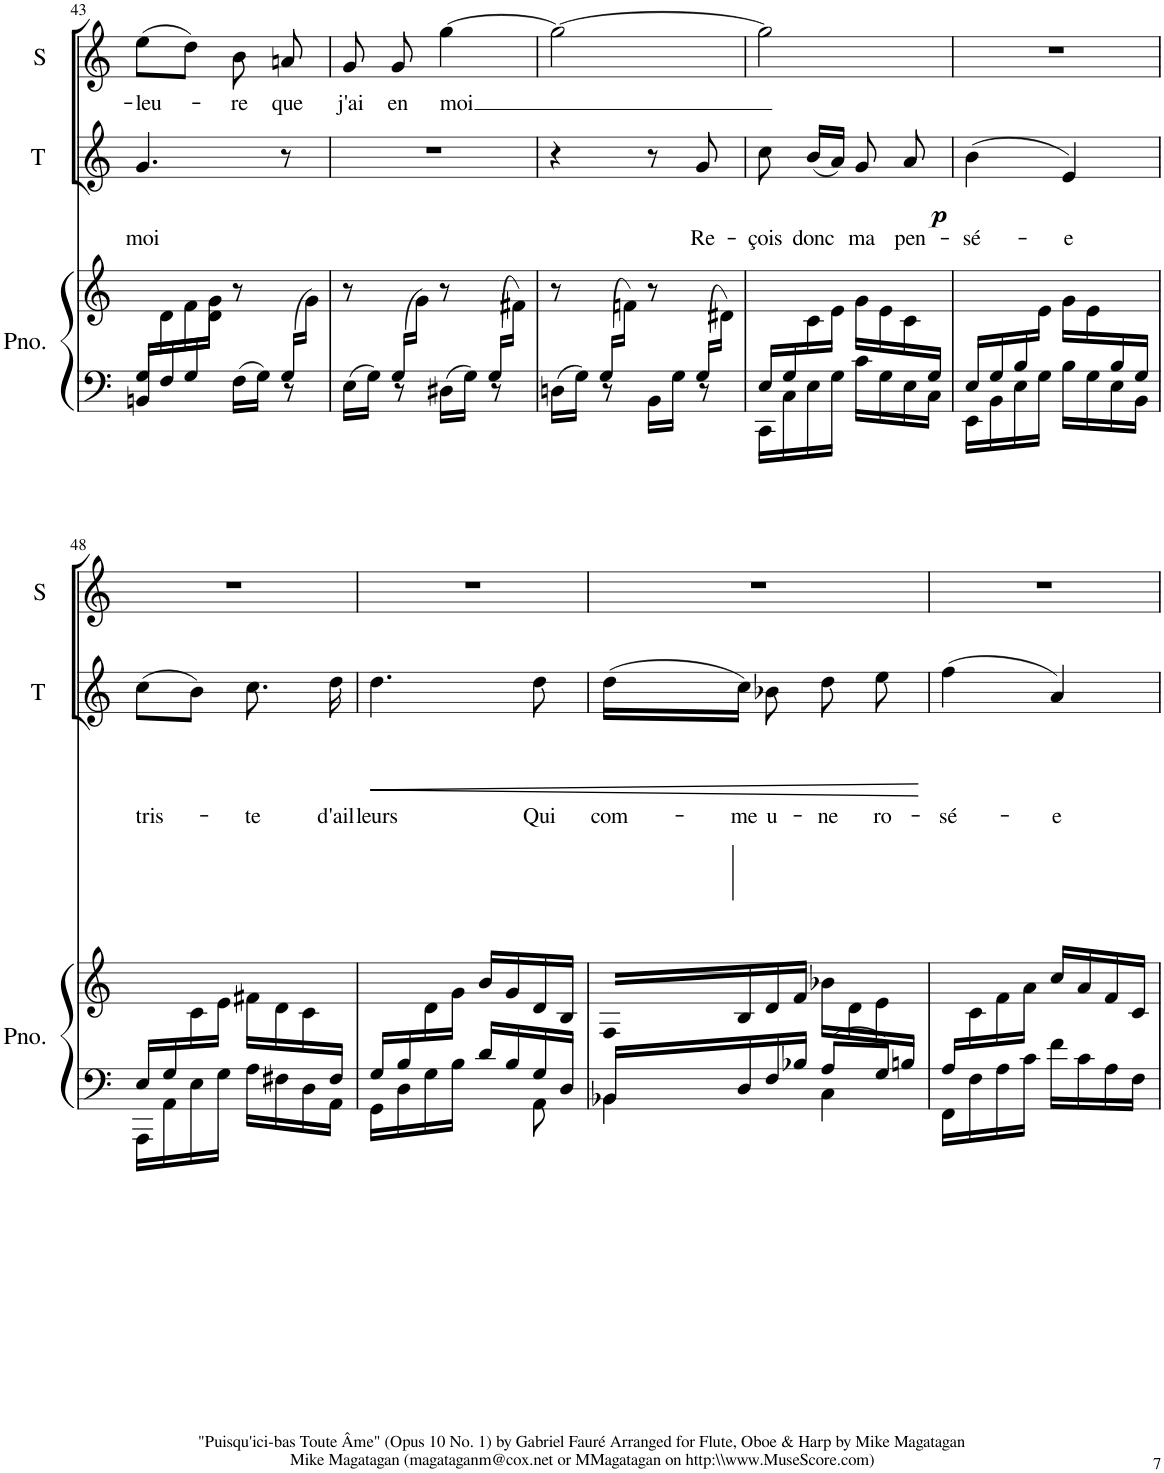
**kern	**kern	**kern	**text	**dynam	**kern	**text
*part3	*part3	*part2	*part2	*part2	*part1	*part1
*staff4	*staff3	*staff2	*staff2	*staff2	*staff1	*staff1
*I"Piano	*	*I"T	*	*	*I"S	*
*I'Pno.	*	*I'T	*	*	*I'S	*
!!LO:PB:g=z
*clefF4	*clefG2	*clefG2	*	*	*clefG2	*
*k[]	*k[]	*k[]	*	*	*k[]	*
*M2/4	*M2/4	*M2/4	*	*	*M2/4	*
=43	=43	=43	=43	=43	=43	=43
*^	*^	*	*	*	*	*
!	!	!	!	!	!LO:LY:b	!	!	!LO:LY:b
16G/LL	16BBn/LL	16ryy	8.ryy	4.g/	moi	.	(8ee\L	-leu-
16ryy	16F/	16d\	.	.	.	.	.	.
.	16G/	16f\	.	.	.	.	8dd\J)	.
.	16ryy	16g\JJ	16d\JJ	.	.	.	.	.
!	!	!	!	!	!	!	!	!LO:LY:b
.	16F\LL	8r	4ryy	.	.	.	8b\	-re
.	16G\JJ	.	.	.	.	.	.	.
!	!	!	!	!	!	!	!	!LO:LY:b
(16G/LL	8r	16ryy	.	8r	.	.	8an/	que
16ryy	.	16g\JJ)	.	.	.	.	.	.
*	*	*v	*v	*	*	*	*	*
=44	=44	=44	=44	=44	=44	=44	=44
!	!	!	!	!	!	!	!LO:LY:b
8ryy	16E\LL	8r	2r	.	.	8g/	j'ai
.	16G\JJ	.	.	.	.	.	.
!	!	!	!	!	!	!	!LO:LY:b
(16G/LL	8r	16ryy	.	.	.	8g/	en
8.ryy	.	16g\JJ)	.	.	.	.	.
!	!	!	!	!	!	!	!LO:LY:b
.	16D#X\LL	8r	.	.	.	[4gg\	moi
.	16G\JJ	.	.	.	.	.	.
(16G/LL	8r	16ryy	.	.	.	.	.
16ryy	.	16f#X\JJ)	.	.	.	.	.
=45	=45	=45	=45	=45	=45	=45	=45
8ryy	16Dn\LL	8r	4r	.	.	2gg\_	.
.	16G\JJ	.	.	.	.	.	.
(16G/LL	8r	16ryy	.	.	.	.	.
8.ryy	.	16fn\JJ)	.	.	.	.	.
.	16BB\LL	8r	8r	.	.	.	.
.	16G\JJ	.	.	.	.	.	.
!	!	!	!	!LO:LY:b	!LO:DY:b	!	!
(16G/LL	8r	16ryy	8g/	Re-	p	.	.
16ryy	.	16d#X\JJ)	.	.	.	.	.
=46	=46	=46	=46	=46	=46	=46	=46
!	!	!	!	!LO:LY:b	!	!	!
16E/LL	16CC\LL	8ryy	8cc\	-çois	.	2gg\]	.
16G/	16C\	.	.	.	.	.	.
!	!	!	!	!LO:LY:b	!	!	!
16ryy	16E\	16c\	(16b/LL	donc	.	.	.
.	16G\JJ	16e\JJ	16a/JJ)	.	.	.	.
!	!	!	!	!LO:LY:b	!	!	!
.	16c\LL	16g\LL	8g/	ma	.	.	.
.	16G\	16e\	.	.	.	.	.
!	!	!	!	!LO:LY:b	!	!	!
.	16E\	16c\	8a/	pen-	.	.	.
16G/JJ	16C\JJ	16ryy	.	.	.	.	.
=47	=47	=47	=47	=47	=47	=47	=47
!	!	!	!	!LO:LY:b	!	!	!
16E/LL	16EE\LL	8.ryy	(4b\	-sé-	.	2r	.
16G/	16BB\	.	.	.	.	.	.
16B/	16E\	.	.	.	.	.	.
8.ryy	16G\JJ	16e\JJ	.	.	.	.	.
!	!	!	!	!LO:LY:b	!	!	!
.	16B\LL	16g\LL	4e/)	-e	.	.	.
.	16G\	16e\	.	.	.	.	.
16B/	16E\	8ryy	.	.	.	.	.
16G/JJ	16BB\JJ	.	.	.	.	.	.
!!LO:LB:g=z
=48	=48	=48	=48	=48	=48	=48	=48
!	!	!	!	!LO:LY:b	!	!	!
16E/LL	16AAA\LL	8ryy	(8cc\L	tris-	.	2r	.
16G/	16AA\	.	.	.	.	.	.
16ryy	16E\	16c\	8b\J)	.	.	.	.
.	16G\JJ	16e\JJ	.	.	.	.	.
!	!	!	!	!LO:LY:b	!	!	!
.	16A\LL	16f#X\LL	8.cc\	-te	.	.	.
.	16F#X\	16d\	.	.	.	.	.
.	16D\	16c\	.	.	.	.	.
!	!	!	!	!LO:LY:b	!	!	!
16F#/JJ	16AA\JJ	16ryy	16dd\	d'ail-	.	.	.
=49	=49	=49	=49	=49	=49	=49	=49
*	*^	*	*	*	*	*	*
!	!	!	!	!	!LO:LY:b	!LO:HP:b	!	!
16G/LL	16GG\LL	4.ryy	8ryy	4.dd\	-leurs	<	2r	.
16B/	16D\	.	.	.	.	.	.	.
4.ryy	16G\	.	16d\	.	.	.	.	.
.	16B\JJ	.	16g\JJ	.	.	.	.	.
.	16d/LL	.	16b/LL	.	.	.	.	.
.	16B/	.	16g/	.	.	.	.	.
!	!	!	!	!	!LO:LY:b	!	!	!
.	16G/	8AA\	16d/	8dd\	Qui	.	.	.
.	16D/JJ	.	16B/JJ	.	.	.	.	.
=50	=50	=50	=50	=50	=50	=50	=50	=50
!	!	!	!	!	!LO:LY:b	!	!	!
4..ryy	16BB-X/LL	4BB-X\	16F/LL	(16dd\LL	com-	.	2r	.
!	!	!	!	!	!LO:LY:b	!	!	!
.	16D/	.	16B/	16cc\JJ)	-me	.	.	.
!	!	!	!	!	!LO:LY:b	!	!	!
.	16F/	.	16d/	8b-X\	u-	.	.	.
.	16B-X/JJ	.	16f/JJ	.	.	.	.	.
!	!	!	!	!	!LO:LY:b	!	!	!
.	8A/L	4C\	16b-X\LL	8dd\	-ne	.	.	.
.	.	.	16d\	.	.	.	.	.
!	!	!	!	!	!LO:LY:b	!	!	!
.	8G/J	.	16e\	8ee\	ro-	.	.	.
16Bn/JJ	.	.	16ryy	.	.	.	.	.
*v	*v	*v	*	*	*	*	*	*
.	.	.	.	[	.	.
=51	=51	=51	=51	=51	=51	=51
*^	*	*	*	*	*	*
!	!	!	!	!LO:LY:b	!	!	!
16A/LL	16FF\LL	16ryy	(4ff\	-sé-	.	2r	.
4..ryy	16F\	16c\	.	.	.	.	.
.	16A\	16f\	.	.	.	.	.
.	16c\JJ	16a\JJ	.	.	.	.	.
!	!	!	!	!LO:LY:b	!	!	!
.	16f\LL	16cc/LL	4a/)	-e	.	.	.
.	16c\	16a/	.	.	.	.	.
.	16A\	16f/	.	.	.	.	.
.	16F\JJ	16c/JJ	.	.	.	.	.
*v	*v	*	*	*	*	*	*
=	=	=	=	=	=	=
*-	*-	*-	*-	*-	*-	*-
